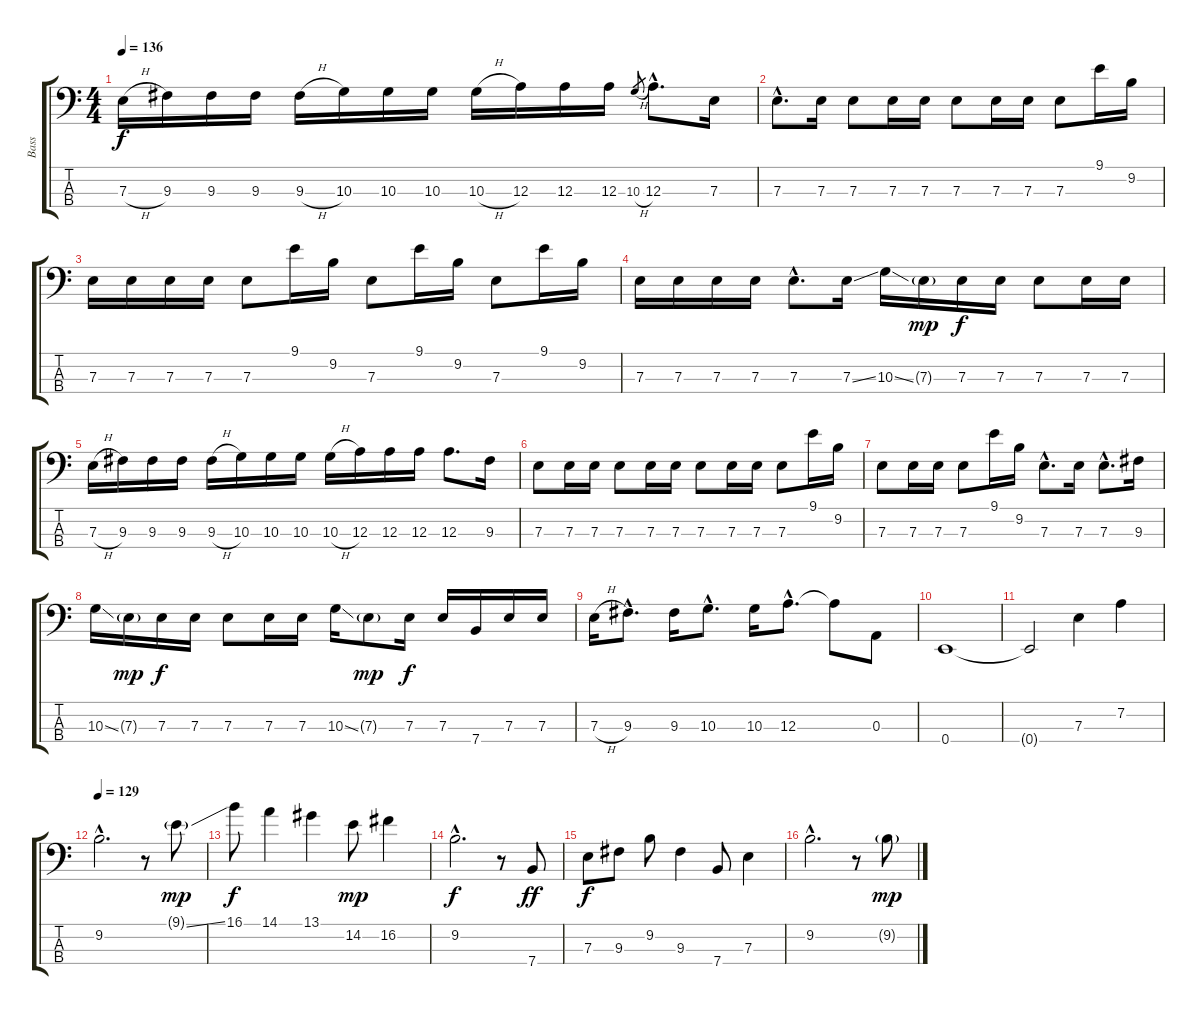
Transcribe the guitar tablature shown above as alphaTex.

\track ("Bass" "Bass") {instrument electricbassfinger}
\staff {score tabs}
\tuning (G2 D2 A1 E1) {hide}
\ts (4 4)
\tempo 136
\clef f4
\ks c
7.3{h}.16{dy f} 9.3.16 9.3.16 9.3.16 9.3{h}.16 10.3.16 10.3.16 10.3.16 10.3{h}.16 12.3.16 12.3.16 12.3.16 10.3{h}.8{gr} 12.3{hac}.8{d} 7.3.16 |
7.3{hac}.8{d} 7.3.16 7.3.8 7.3.16 7.3.16 7.3.8 7.3.16 7.3.16 7.3.8 9.1.16 9.2.16 |
7.3.16 7.3.16 7.3.16 7.3.16 7.3.8 9.1.16 9.2.16 7.3.8 9.1.16 9.2.16 7.3.8 9.1.16 9.2.16 |
7.3.16 7.3.16 7.3.16 7.3.16 7.3{hac}.8{d} 7.3{ss}.16 10.3{ss}.16 7.3{g}.16{dy mp} 7.3.16{dy f} 7.3.16 7.3.8 7.3.16 7.3.16 |
7.3{h}.16 9.3.16 9.3.16 9.3.16 9.3{h}.16 10.3.16 10.3.16 10.3.16 10.3{h}.16 12.3.16 12.3.16 12.3.16 12.3.8{d} 9.3.16 |
7.3.8 7.3.16 7.3.16 7.3.8 7.3.16 7.3.16 7.3.8 7.3.16 7.3.16 7.3.8 9.1.16 9.2.16 |
7.3.8 7.3.16 7.3.16 7.3.8 9.1.16 9.2.16 7.3{hac}.8{d} 7.3.16 7.3{hac}.8{d} 9.3.16 |
10.3{ss}.16 7.3{g}.16{dy mp} 7.3.16{dy f} 7.3.16 7.3.8 7.3.16 7.3.16 10.3{ss}.16 7.3{g}.8{dy mp} 7.3.16{dy f} 7.3.16 7.4.16 7.3.16 7.3.16 |
7.3{h}.16 9.3{hac}.8{d} 9.3.16 10.3{hac}.8{d} 10.3.16 12.3{hac}.8{d} 12.3{t}.8 0.3.8 |
0.4.1 |
0.4{t}.2 7.3.4 7.2.4 |
\tempo 129
9.2{hac}.2{d} r.8 9.1{ss g}.8{dy mp} |
16.1.8{dy f} 14.1.4 13.1.4 14.2.8{dy mp} 16.2.4 |
9.2{hac}.2{d dy f} r.8 7.4.8{dy ff} |
7.3.8{dy f} 9.3.8 9.2.8 9.3.4 7.4.8 7.3.4 |
9.2{hac}.2{d} r.8 9.2{ss g}.8{dy mp}
